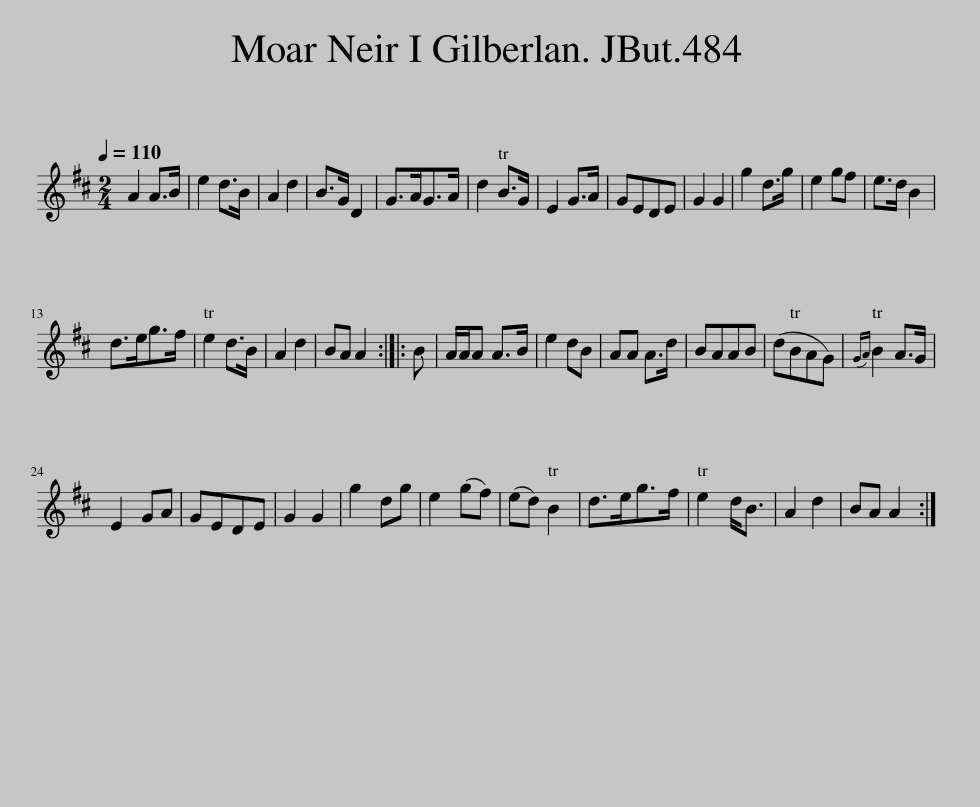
X:1
L:1/8
Q:1/4=110
M:2/4
I:linebreak $
K:D
V:1 treble
V:1
 A2 A>B | e2 d>B | A2 d2 | B>G D2 | G>AG>A | %5
 d2 B>G | E2 G>A | GEDE | G2 G2 | g2 d>g | %10
 e2 gf | e>d B2 |$ d>eg>f | e2 d>B | A2 d2 | %15
 BA A2 :: B | A/A/A A>B | e2 dB | AA A>d | %20
 BAAB | (dBAG) |({GA)} B2 A>G |$ E2 GA | GEDE | %25
 G2 G2 | g2 dg | e2 (gf) | (ed) B2 | d>eg>f | %30
 e2 d<B | A2 d2 | BA A2 :| %33
